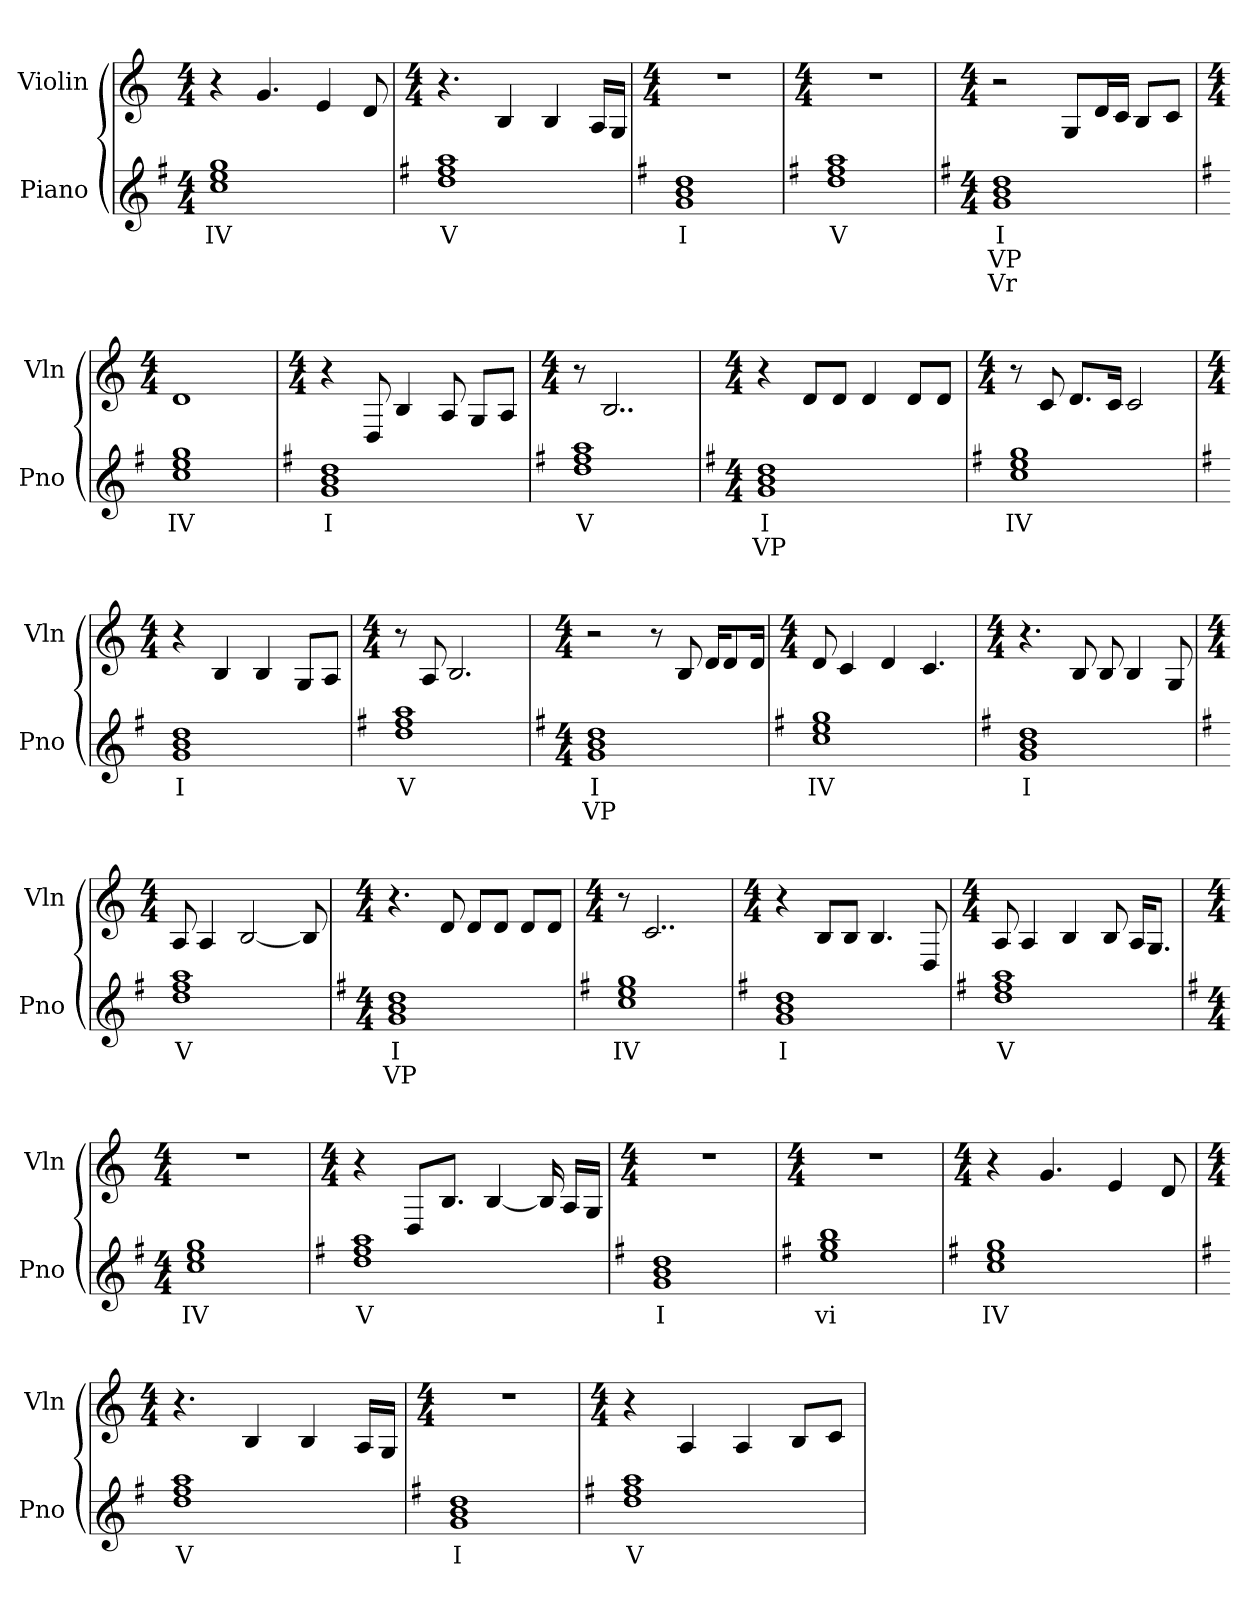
**kern	**text	**text	**text	**kern
*part2	*part2	*part2	*part2	*part1
*staff2	*staff2	*staff2	*staff2	*staff1
*I"Piano	*	*	*	*I"Violin
*I'Pno	*	*	*	*I'Vln
*k[f#]	*	*	*	*
*G:	*	*	*	*
*M4/4	*	*	*	*M4/4
=	=	=	=	=
1cc 1ee 1gg	IV	.	.	4r
.	.	.	.	4.g
.	.	.	.	4e
.	.	.	.	8d
=	=	=	=	=
*k[f#]	*	*	*	*
*G:	*	*	*	*
*	*	*	*	*M4/4
1dd 1ff# 1aa	V	.	.	4.r
.	.	.	.	4B
.	.	.	.	4B
.	.	.	.	16ALL
.	.	.	.	16GJJ
=	=	=	=	=
*k[f#]	*	*	*	*
*G:	*	*	*	*
*	*	*	*	*M4/4
1g 1b 1dd	I	.	.	1r
=	=	=	=	=
*k[f#]	*	*	*	*
*G:	*	*	*	*
*	*	*	*	*M4/4
1dd 1ff# 1aa	V	.	.	1r
=	=	=	=	=
*k[f#]	*	*	*	*
*G:	*	*	*	*
*M4/4	*	*	*	*M4/4
1g 1b 1dd	I	VP	Vr	2r
.	.	.	.	8GL
.	.	.	.	16dL
.	.	.	.	16cJJ
.	.	.	.	8BL
.	.	.	.	8cJ
=	=	=	=	=
*k[f#]	*	*	*	*
*G:	*	*	*	*
*	*	*	*	*M4/4
1cc 1ee 1gg	IV	.	.	1d
=	=	=	=	=
*k[f#]	*	*	*	*
*G:	*	*	*	*
*	*	*	*	*M4/4
1g 1b 1dd	I	.	.	4r
.	.	.	.	8D
.	.	.	.	4B
.	.	.	.	8A
.	.	.	.	8GL
.	.	.	.	8AJ
=	=	=	=	=
*k[f#]	*	*	*	*
*G:	*	*	*	*
*	*	*	*	*M4/4
1dd 1ff# 1aa	V	.	.	8r
.	.	.	.	2..B
=	=	=	=	=
*k[f#]	*	*	*	*
*G:	*	*	*	*
*M4/4	*	*	*	*M4/4
1g 1b 1dd	I	VP	.	4r
.	.	.	.	8dL
.	.	.	.	8dJ
.	.	.	.	4d
.	.	.	.	8dL
.	.	.	.	8dJ
=	=	=	=	=
*k[f#]	*	*	*	*
*G:	*	*	*	*
*	*	*	*	*M4/4
1cc 1ee 1gg	IV	.	.	8r
.	.	.	.	8c
.	.	.	.	8.dL
.	.	.	.	16cJk
.	.	.	.	2c
=	=	=	=	=
*k[f#]	*	*	*	*
*G:	*	*	*	*
*	*	*	*	*M4/4
1g 1b 1dd	I	.	.	4r
.	.	.	.	4B
.	.	.	.	4B
.	.	.	.	8GL
.	.	.	.	8AJ
=	=	=	=	=
*k[f#]	*	*	*	*
*G:	*	*	*	*
*	*	*	*	*M4/4
1dd 1ff# 1aa	V	.	.	8r
.	.	.	.	8A
.	.	.	.	2.B
=	=	=	=	=
*k[f#]	*	*	*	*
*G:	*	*	*	*
*M4/4	*	*	*	*M4/4
1g 1b 1dd	I	VP	.	2r
.	.	.	.	8r
.	.	.	.	8B
.	.	.	.	16dKL
.	.	.	.	8d
.	.	.	.	16dJk
=	=	=	=	=
*k[f#]	*	*	*	*
*G:	*	*	*	*
*	*	*	*	*M4/4
1cc 1ee 1gg	IV	.	.	8d
.	.	.	.	4c
.	.	.	.	4d
.	.	.	.	4.c
=	=	=	=	=
*k[f#]	*	*	*	*
*G:	*	*	*	*
*	*	*	*	*M4/4
1g 1b 1dd	I	.	.	4.r
.	.	.	.	8B
.	.	.	.	8B
.	.	.	.	4B
.	.	.	.	8G
=	=	=	=	=
*k[f#]	*	*	*	*
*G:	*	*	*	*
*	*	*	*	*M4/4
1dd 1ff# 1aa	V	.	.	8A
.	.	.	.	4A
.	.	.	.	[2B
.	.	.	.	8B]
=	=	=	=	=
*k[f#]	*	*	*	*
*G:	*	*	*	*
*M4/4	*	*	*	*M4/4
1g 1b 1dd	I	VP	.	4.r
.	.	.	.	8d
.	.	.	.	8dL
.	.	.	.	8dJ
.	.	.	.	8dL
.	.	.	.	8dJ
=	=	=	=	=
*k[f#]	*	*	*	*
*G:	*	*	*	*
*	*	*	*	*M4/4
1cc 1ee 1gg	IV	.	.	8r
.	.	.	.	2..c
=	=	=	=	=
*k[f#]	*	*	*	*
*G:	*	*	*	*
*	*	*	*	*M4/4
1g 1b 1dd	I	.	.	4r
.	.	.	.	8BL
.	.	.	.	8BJ
.	.	.	.	4.B
.	.	.	.	8D
=	=	=	=	=
*k[f#]	*	*	*	*
*G:	*	*	*	*
*	*	*	*	*M4/4
1dd 1ff# 1aa	V	.	.	8A
.	.	.	.	4A
.	.	.	.	4B
.	.	.	.	8B
.	.	.	.	16AKL
.	.	.	.	8.GJ
=	=	=	=	=
*k[f#]	*	*	*	*
*G:	*	*	*	*
*M4/4	*	*	*	*M4/4
1cc 1ee 1gg	IV	.	.	1r
=	=	=	=	=
*k[f#]	*	*	*	*
*G:	*	*	*	*
*	*	*	*	*M4/4
1dd 1ff# 1aa	V	.	.	4r
.	.	.	.	8DL
.	.	.	.	8.BJ
.	.	.	.	[4B
.	.	.	.	16B]
.	.	.	.	16ALL
.	.	.	.	16GJJ
=	=	=	=	=
*k[f#]	*	*	*	*
*G:	*	*	*	*
*	*	*	*	*M4/4
1g 1b 1dd	I	.	.	1r
=	=	=	=	=
*k[f#]	*	*	*	*
*G:	*	*	*	*
*	*	*	*	*M4/4
1ee 1gg 1bb	vi	.	.	1r
=	=	=	=	=
*k[f#]	*	*	*	*
*G:	*	*	*	*
*	*	*	*	*M4/4
1cc 1ee 1gg	IV	.	.	4r
.	.	.	.	4.g
.	.	.	.	4e
.	.	.	.	8d
=	=	=	=	=
*k[f#]	*	*	*	*
*G:	*	*	*	*
*	*	*	*	*M4/4
1dd 1ff# 1aa	V	.	.	4.r
.	.	.	.	4B
.	.	.	.	4B
.	.	.	.	16ALL
.	.	.	.	16GJJ
=	=	=	=	=
*k[f#]	*	*	*	*
*G:	*	*	*	*
*	*	*	*	*M4/4
1g 1b 1dd	I	.	.	1r
=	=	=	=	=
*k[f#]	*	*	*	*
*G:	*	*	*	*
*	*	*	*	*M4/4
1dd 1ff# 1aa	V	.	.	4r
.	.	.	.	4A
.	.	.	.	4A
.	.	.	.	8BL
.	.	.	.	8cJ
=	=	=	=	=
*-	*-	*-	*-	*-
